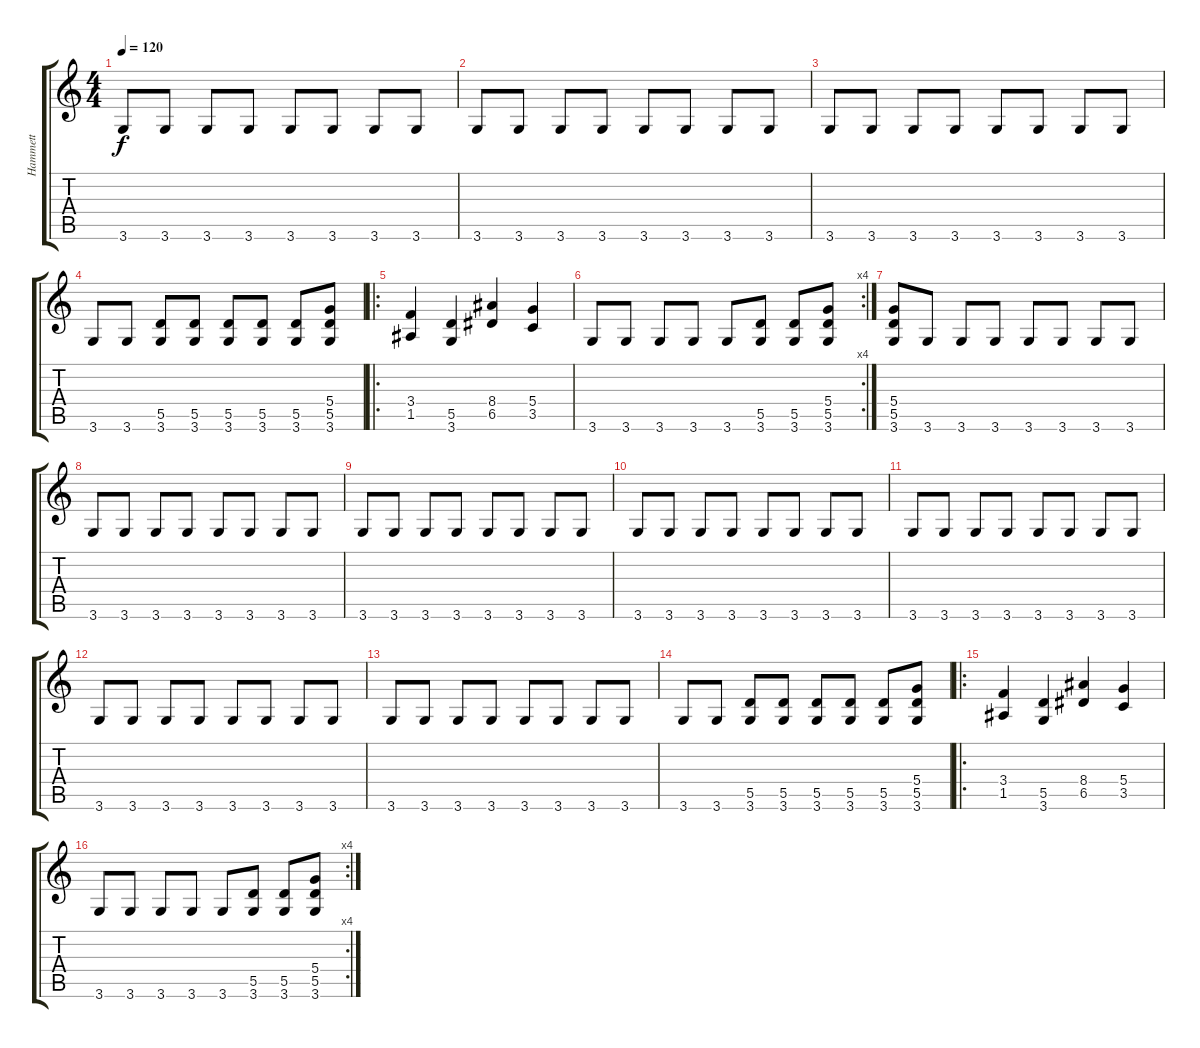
\track ("Hammett" "Hammett") {instrument distortionguitar}
\staff {score tabs}
\tuning (E4 B3 G3 D3 A2 E2) {hide}
\ts (4 4)
\tempo 120
\clef g2
\ks c
3.6.8{dy f} 3.6.8 3.6.8 3.6.8 3.6.8 3.6.8 3.6.8 3.6.8 |
3.6.8 3.6.8 3.6.8 3.6.8 3.6.8 3.6.8 3.6.8 3.6.8 |
3.6.8 3.6.8 3.6.8 3.6.8 3.6.8 3.6.8 3.6.8 3.6.8 |
3.6.8 3.6.8 (5.5 3.6).8 (5.5 3.6).8 (5.5 3.6).8 (5.5 3.6).8 (5.5 3.6).8 (5.4 5.5 3.6).8 |
\ro
(3.4 1.5).4 (5.5 3.6).4 (8.4 6.5).4 (5.4 3.5).4 |
\rc 4
3.6.8 3.6.8 3.6.8 3.6.8 3.6.8 (5.5 3.6).8 (5.5 3.6).8 (5.4 5.5 3.6).8 |
(5.4 5.5 3.6).8 3.6.8 3.6.8 3.6.8 3.6.8 3.6.8 3.6.8 3.6.8 |
3.6.8 3.6.8 3.6.8 3.6.8 3.6.8 3.6.8 3.6.8 3.6.8 |
3.6.8 3.6.8 3.6.8 3.6.8 3.6.8 3.6.8 3.6.8 3.6.8 |
3.6.8 3.6.8 3.6.8 3.6.8 3.6.8 3.6.8 3.6.8 3.6.8 |
3.6.8 3.6.8 3.6.8 3.6.8 3.6.8 3.6.8 3.6.8 3.6.8 |
3.6.8 3.6.8 3.6.8 3.6.8 3.6.8 3.6.8 3.6.8 3.6.8 |
3.6.8 3.6.8 3.6.8 3.6.8 3.6.8 3.6.8 3.6.8 3.6.8 |
3.6.8 3.6.8 (5.5 3.6).8 (5.5 3.6).8 (5.5 3.6).8 (5.5 3.6).8 (5.5 3.6).8 (5.4 5.5 3.6).8 |
\ro
(3.4 1.5).4 (5.5 3.6).4 (8.4 6.5).4 (5.4 3.5).4 |
\rc 4
3.6.8 3.6.8 3.6.8 3.6.8 3.6.8 (5.5 3.6).8 (5.5 3.6).8 (5.4 5.5 3.6).8
